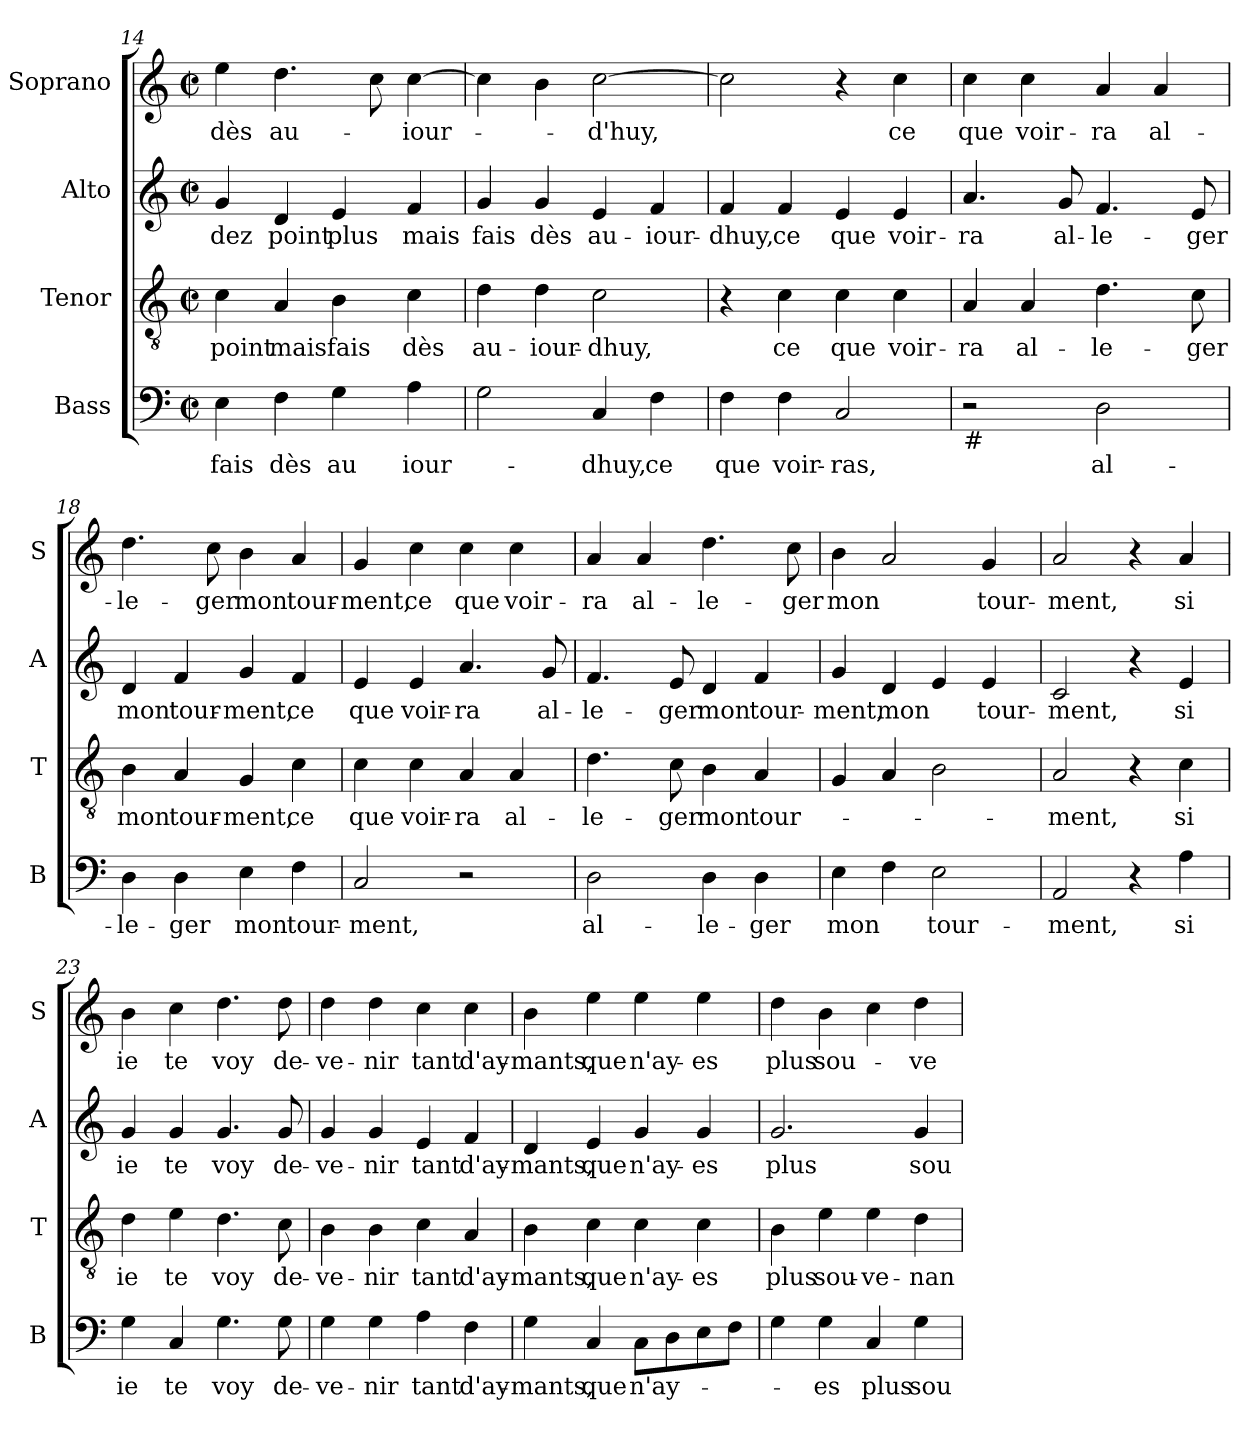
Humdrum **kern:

**kern	**text	**kern	**text	**kern	**text	**kern	**text
*part4	*part4	*part3	*part3	*part2	*part2	*part1	*part1
*staff4	*staff4	*staff3	*staff3	*staff2	*staff2	*staff1	*staff1
*I"Bass	*	*I"Tenor	*	*I"Alto	*	*I"Soprano	*
*I'B	*	*I'T	*	*I'A	*	*I'S	*
*clefF4	*	*clefGv2	*	*clefG2	*	*clefG2	*
*k[]	*	*k[]	*	*k[]	*	*k[]	*
*C:	*	*C:	*	*C:	*	*C:	*
*M2/2	*	*M2/2	*	*M2/2	*	*M2/2	*
*met(c|)	*	*met(c|)	*	*met(c|)	*	*met(c|)	*
=14	=14	=14	=14	=14	=14	=14	=14
!	!LO:LY:b	!	!LO:LY:b	!	!LO:LY:b	!	!LO:LY:b
4E\	fais	4c\	point	4g/	-dez	4ee\	dès
!	!LO:LY:b	!	!LO:LY:b	!	!LO:LY:b	!	!LO:LY:b
4F\	dès	4A/	mais	4d/	point	4.dd\	au-
!	!LO:LY:b	!	!LO:LY:b	!	!LO:LY:b	!	!
4G\	au	4B\	fais	4e/	plus	.	.
.	.	.	.	.	.	8cc\	.
!	!LO:LY:b	!	!LO:LY:b	!	!LO:LY:b	!	!LO:LY:b
4A\	iour-	4c\	dès	4f/	mais	[4cc\	-iour-
=15	=15	=15	=15	=15	=15	=15	=15
!	!	!	!LO:LY:b	!	!LO:LY:b	!	!
2G\	.	4d\	au-	4g/	fais	4cc\]	.
!	!	!	!LO:LY:b	!	!LO:LY:b	!	!
.	.	4d\	-iour-	4g/	dès	4b\	.
!	!LO:LY:b	!	!LO:LY:b	!	!LO:LY:b	!	!LO:LY:b
4C/	-dhuy,	2c\	-dhuy,	4e/	au-	[2cc\	-d'huy,
!	!LO:LY:b	!	!	!	!LO:LY:b	!	!
4F\	ce	.	.	4f/	-iour-	.	.
!!LO:LB:g=z
=16	=16	=16	=16	=16	=16	=16	=16
!	!LO:LY:b	!	!	!	!LO:LY:b	!	!
4F\	que	4r	.	4f/	-dhuy,	2cc\]	.
!	!LO:LY:b	!	!LO:LY:b	!	!LO:LY:b	!	!
4F\	voir-	4c\	ce	4f/	ce	.	.
!	!LO:LY:b	!	!LO:LY:b	!	!LO:LY:b	!	!
2C/	-ras,	4c\	que	4e/	que	4r	.
!	!	!	!LO:LY:b	!	!LO:LY:b	!	!LO:LY:b
.	.	4c\	voir-	4e/	voir-	4cc\	ce
=17	=17	=17	=17	=17	=17	=17	=17
!LO:TX:b:t=#	!	!	!	!	!	!	!
!	!	!	!LO:LY:b	!	!LO:LY:b	!	!LO:LY:b
2r	.	4A/	-ra	4.a/	-ra	4cc\	que
!	!	!	!LO:LY:b	!	!	!	!LO:LY:b
.	.	4A/	al-	.	.	4cc\	voir-
!	!	!	!	!	!LO:LY:b	!	!
.	.	.	.	8g/	al-	.	.
!	!LO:LY:b	!	!LO:LY:b	!	!LO:LY:b	!	!LO:LY:b
2D\	al-	4.d\	-le-	4.f/	-le-	4a/	-ra
!	!	!	!	!	!	!	!LO:LY:b
.	.	.	.	.	.	4a/	al-
!	!	!	!LO:LY:b	!	!LO:LY:b	!	!
.	.	8c\	-ger	8e/	-ger	.	.
=18	=18	=18	=18	=18	=18	=18	=18
!	!LO:LY:b	!	!LO:LY:b	!	!LO:LY:b	!	!LO:LY:b
4D\	-le-	4B\	mon	4d/	mon	4.dd\	-le-
!	!LO:LY:b	!	!LO:LY:b	!	!LO:LY:b	!	!
4D\	-ger	4A/	tour-	4f/	tour-	.	.
!	!	!	!	!	!	!	!LO:LY:b
.	.	.	.	.	.	8cc\	-ger
!	!LO:LY:b	!	!LO:LY:b	!	!LO:LY:b	!	!LO:LY:b
4E\	mon	4G/	-ment,	4g/	-ment,	4b\	mon
!	!LO:LY:b	!	!LO:LY:b	!	!LO:LY:b	!	!LO:LY:b
4F\	tour-	4c\	ce	4f/	ce	4a/	tour-
=19	=19	=19	=19	=19	=19	=19	=19
!	!LO:LY:b	!	!LO:LY:b	!	!LO:LY:b	!	!LO:LY:b
2C/	-ment,	4c\	que	4e/	que	4g/	-ment,
!	!	!	!LO:LY:b	!	!LO:LY:b	!	!LO:LY:b
.	.	4c\	voir-	4e/	voir-	4cc\	ce
!	!	!	!LO:LY:b	!	!LO:LY:b	!	!LO:LY:b
2r	.	4A/	-ra	4.a/	-ra	4cc\	que
!	!	!	!LO:LY:b	!	!	!	!LO:LY:b
.	.	4A/	al-	.	.	4cc\	voir-
!	!	!	!	!	!LO:LY:b	!	!
.	.	.	.	8g/	al-	.	.
=20	=20	=20	=20	=20	=20	=20	=20
!	!LO:LY:b	!	!LO:LY:b	!	!LO:LY:b	!	!LO:LY:b
2D\	al-	4.d\	-le-	4.f/	-le-	4a/	-ra
!	!	!	!	!	!	!	!LO:LY:b
.	.	.	.	.	.	4a/	al-
!	!	!	!LO:LY:b	!	!LO:LY:b	!	!
.	.	8c\	-ger	8e/	-ger	.	.
!	!LO:LY:b	!	!LO:LY:b	!	!LO:LY:b	!	!LO:LY:b
4D\	-le-	4B\	mon	4d/	mon	4.dd\	-le-
!	!LO:LY:b	!	!LO:LY:b	!	!LO:LY:b	!	!
4D\	-ger	4A/	tour-	4f/	tour-	.	.
!	!	!	!	!	!	!	!LO:LY:b
.	.	.	.	.	.	8cc\	-ger
!!LO:LB:g=z
=21	=21	=21	=21	=21	=21	=21	=21
!	!LO:LY:b	!	!	!	!LO:LY:b	!	!LO:LY:b
4E\	mon	4G/	.	4g/	-ment,	4b\	mon
!	!	!	!	!	!LO:LY:b	!	!
4F\	.	4A/	.	4d/	mon	2a/	.
!	!LO:LY:b	!	!	!	!	!	!
2E\	tour-	2B\	.	4e/	.	.	.
!	!	!	!	!	!LO:LY:b	!	!LO:LY:b
.	.	.	.	4e/	tour-	4g/	tour-
=22	=22	=22	=22	=22	=22	=22	=22
!	!LO:LY:b	!	!LO:LY:b	!	!LO:LY:b	!	!LO:LY:b
2AA/	-ment,	2A/	-ment,	2c/	-ment,	2a/	-ment,
4r	.	4r	.	4r	.	4r	.
!	!LO:LY:b	!	!LO:LY:b	!	!LO:LY:b	!	!LO:LY:b
4A\	si	4c\	si	4e/	si	4a/	si
=23	=23	=23	=23	=23	=23	=23	=23
!	!LO:LY:b	!	!LO:LY:b	!	!LO:LY:b	!	!LO:LY:b
4G\	ie	4d\	ie	4g/	ie	4b\	ie
!	!LO:LY:b	!	!LO:LY:b	!	!LO:LY:b	!	!LO:LY:b
4C/	te	4e\	te	4g/	te	4cc\	te
!	!LO:LY:b	!	!LO:LY:b	!	!LO:LY:b	!	!LO:LY:b
4.G\	voy	4.d\	voy	4.g/	voy	4.dd\	voy
!	!LO:LY:b	!	!LO:LY:b	!	!LO:LY:b	!	!LO:LY:b
8G\	de-	8c\	de-	8g/	de-	8dd\	de-
=24	=24	=24	=24	=24	=24	=24	=24
!	!LO:LY:b	!	!LO:LY:b	!	!LO:LY:b	!	!LO:LY:b
4G\	-ve-	4B\	-ve-	4g/	-ve-	4dd\	-ve-
!	!LO:LY:b	!	!LO:LY:b	!	!LO:LY:b	!	!LO:LY:b
4G\	-nir	4B\	-nir	4g/	-nir	4dd\	-nir
!	!LO:LY:b	!	!LO:LY:b	!	!LO:LY:b	!	!LO:LY:b
4A\	tant	4c\	tant	4e/	tant	4cc\	tant
!	!LO:LY:b	!	!LO:LY:b	!	!LO:LY:b	!	!LO:LY:b
4F\	d'ay-	4A/	d'ay-	4f/	d'ay-	4cc\	d'ay-
=25	=25	=25	=25	=25	=25	=25	=25
!	!LO:LY:b	!	!LO:LY:b	!	!LO:LY:b	!	!LO:LY:b
4G\	-mants,	4B\	-mants,	4d/	-mants,	4b\	-mants,
!	!LO:LY:b	!	!LO:LY:b	!	!LO:LY:b	!	!LO:LY:b
4C/	que	4c\	que	4e/	que	4ee\	que
!	!LO:LY:b	!	!LO:LY:b	!	!LO:LY:b	!	!LO:LY:b
8C\L	n'ay-	4c\	n'ay-	4g/	n'ay-	4ee\	n'ay-
8D\	.	.	.	.	.	.	.
!	!	!	!LO:LY:b	!	!LO:LY:b	!	!LO:LY:b
8E\	.	4c\	-es	4g/	-es	4ee\	-es
8F\J	.	.	.	.	.	.	.
!!LO:PB:g=z
=26	=26	=26	=26	=26	=26	=26	=26
!	!	!	!LO:LY:b	!	!LO:LY:b	!	!LO:LY:b
4G\	.	4B\	plus	2.g/	plus	4dd\	plus
!	!LO:LY:b	!	!LO:LY:b	!	!	!	!LO:LY:b
4G\	-es	4e\	sou-	.	.	4b\	sou-
!	!LO:LY:b	!	!LO:LY:b	!	!	!	!
4C/	plus	4e\	-ve-	.	.	4cc\	.
!	!LO:LY:b	!	!LO:LY:b	!	!LO:LY:b	!	!LO:LY:b
4G\	sou-	4d\	-nan-	4g/	sou-	4dd\	-ve-
=	=	=	=	=	=	=	=
*-	*-	*-	*-	*-	*-	*-	*-
